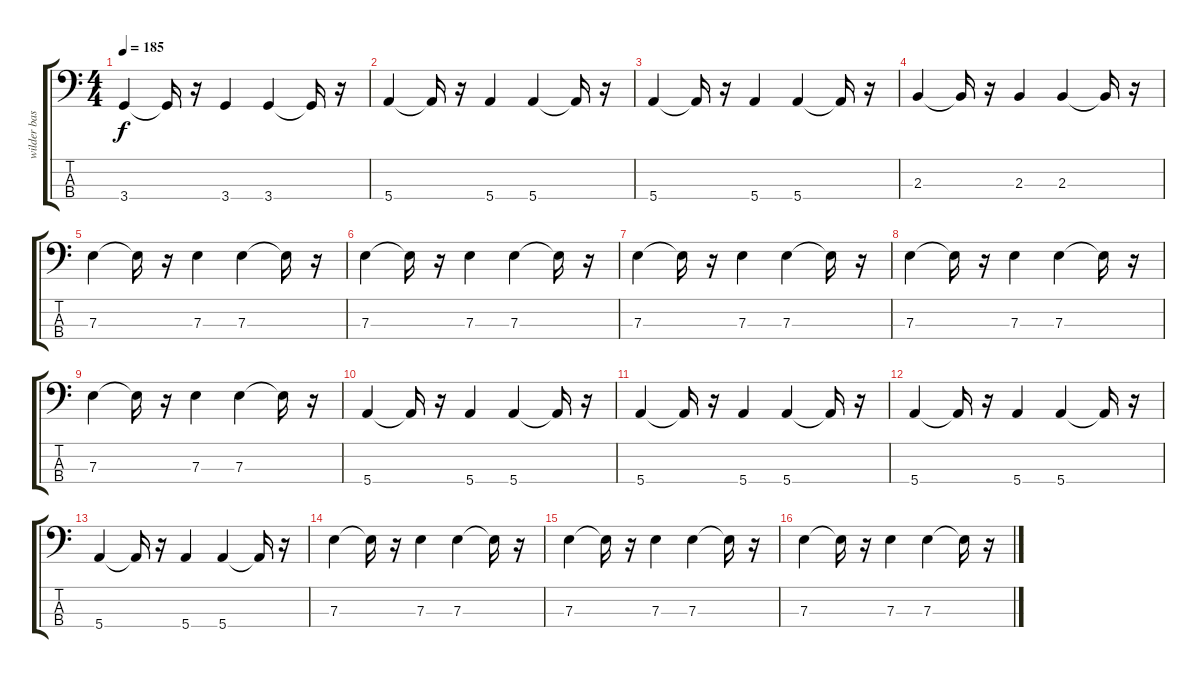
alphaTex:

\track ("wilder bass" "wilder bas") {instrument electricbassfinger}
\staff {score tabs}
\tuning (G2 D2 A1 E1) {hide}
\ts (4 4)
\tempo 185
\clef f4
\ks c
3.4.4{dy f} 3.4{t}.16 r.16 3.4.4 3.4.4 3.4{t}.16 r.16 |
5.4.4 5.4{t}.16 r.16 5.4.4 5.4.4 5.4{t}.16 r.16 |
5.4.4 5.4{t}.16 r.16 5.4.4 5.4.4 5.4{t}.16 r.16 |
2.3.4 2.3{t}.16 r.16 2.3.4 2.3.4 2.3{t}.16 r.16 |
7.3.4 7.3{t}.16 r.16 7.3.4 7.3.4 7.3{t}.16 r.16 |
7.3.4 7.3{t}.16 r.16 7.3.4 7.3.4 7.3{t}.16 r.16 |
7.3.4 7.3{t}.16 r.16 7.3.4 7.3.4 7.3{t}.16 r.16 |
7.3.4 7.3{t}.16 r.16 7.3.4 7.3.4 7.3{t}.16 r.16 |
7.3.4 7.3{t}.16 r.16 7.3.4 7.3.4 7.3{t}.16 r.16 |
5.4.4 5.4{t}.16 r.16 5.4.4 5.4.4 5.4{t}.16 r.16 |
5.4.4 5.4{t}.16 r.16 5.4.4 5.4.4 5.4{t}.16 r.16 |
5.4.4 5.4{t}.16 r.16 5.4.4 5.4.4 5.4{t}.16 r.16 |
5.4.4 5.4{t}.16 r.16 5.4.4 5.4.4 5.4{t}.16 r.16 |
7.3.4 7.3{t}.16 r.16 7.3.4 7.3.4 7.3{t}.16 r.16 |
7.3.4 7.3{t}.16 r.16 7.3.4 7.3.4 7.3{t}.16 r.16 |
7.3.4 7.3{t}.16 r.16 7.3.4 7.3.4 7.3{t}.16 r.16
